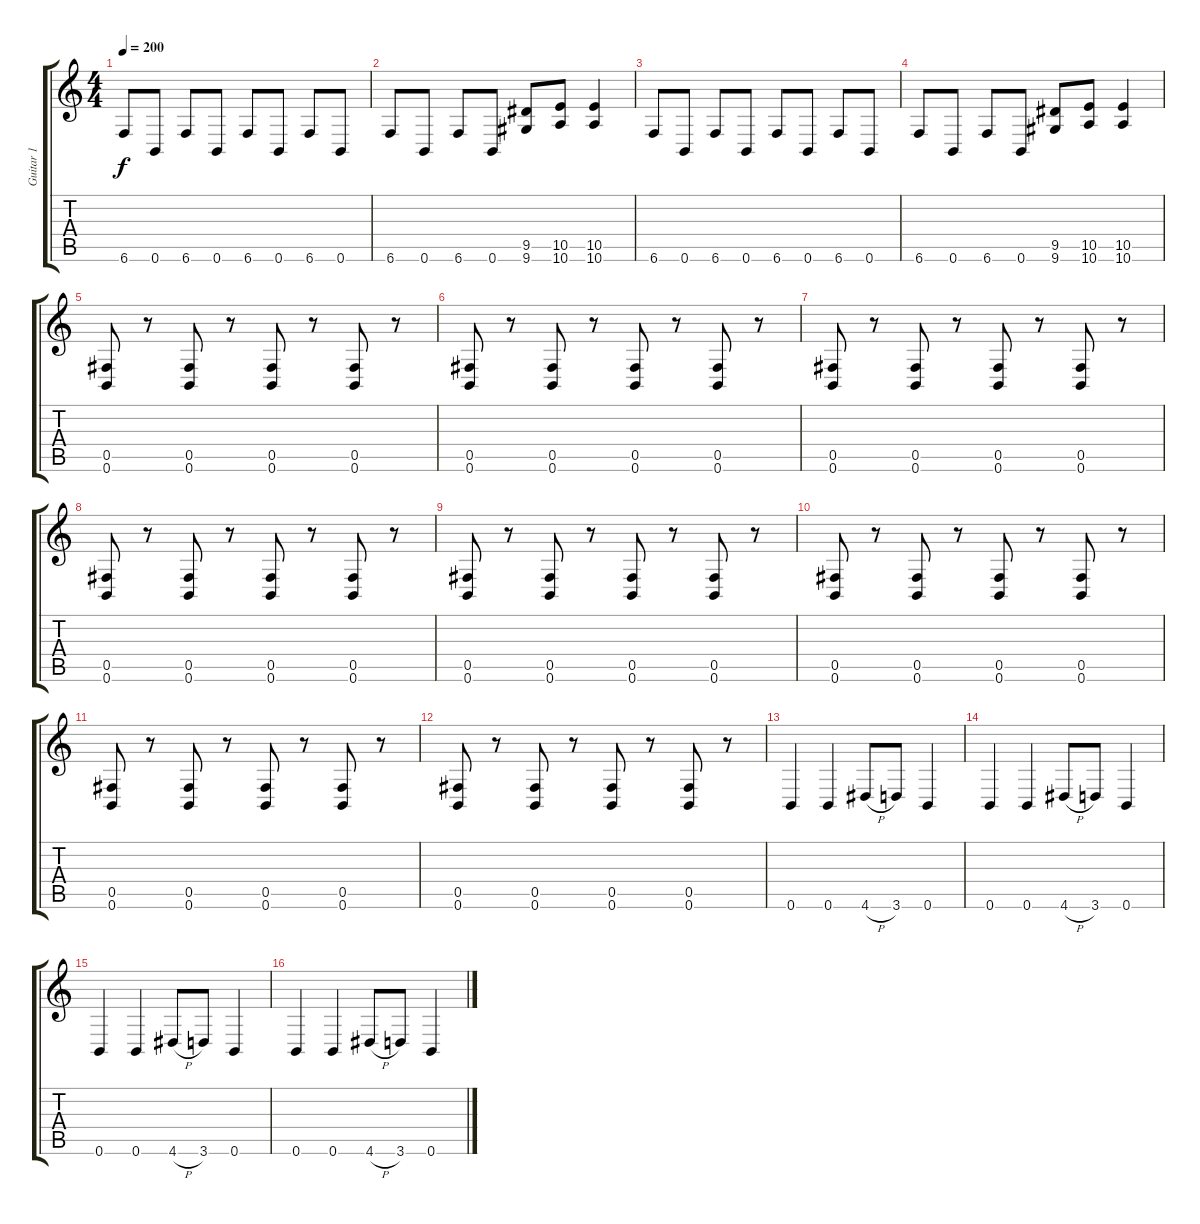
\track ("Guitar 1" "Guitar 1") {instrument distortionguitar}
\staff {score tabs}
\tuning (Db4 Ab3 E3 B2 Gb2 B1) {hide}
\ts (4 4)
\tempo 200
\clef g2
\ks c
6.6.8{dy f} 0.6.8 6.6.8 0.6.8 6.6.8 0.6.8 6.6.8 0.6.8 |
6.6.8 0.6.8 6.6.8 0.6.8 (9.5 9.6).8 (10.5 10.6).8 (10.5 10.6).4 |
6.6.8 0.6.8 6.6.8 0.6.8 6.6.8 0.6.8 6.6.8 0.6.8 |
6.6.8 0.6.8 6.6.8 0.6.8 (9.5 9.6).8 (10.5 10.6).8 (10.5 10.6).4 |
(0.5 0.6).8 r.8 (0.5 0.6).8 r.8 (0.5 0.6).8 r.8 (0.5 0.6).8 r.8 |
(0.5 0.6).8 r.8 (0.5 0.6).8 r.8 (0.5 0.6).8 r.8 (0.5 0.6).8 r.8 |
(0.5 0.6).8 r.8 (0.5 0.6).8 r.8 (0.5 0.6).8 r.8 (0.5 0.6).8 r.8 |
(0.5 0.6).8 r.8 (0.5 0.6).8 r.8 (0.5 0.6).8 r.8 (0.5 0.6).8 r.8 |
(0.5 0.6).8 r.8 (0.5 0.6).8 r.8 (0.5 0.6).8 r.8 (0.5 0.6).8 r.8 |
(0.5 0.6).8 r.8 (0.5 0.6).8 r.8 (0.5 0.6).8 r.8 (0.5 0.6).8 r.8 |
(0.5 0.6).8 r.8 (0.5 0.6).8 r.8 (0.5 0.6).8 r.8 (0.5 0.6).8 r.8 |
(0.5 0.6).8 r.8 (0.5 0.6).8 r.8 (0.5 0.6).8 r.8 (0.5 0.6).8 r.8 |
0.6.4 0.6.4 4.6{h}.8 3.6.8 0.6.4 |
0.6.4 0.6.4 4.6{h}.8 3.6.8 0.6.4 |
0.6.4 0.6.4 4.6{h}.8 3.6.8 0.6.4 |
0.6.4 0.6.4 4.6{h}.8 3.6.8 0.6.4
